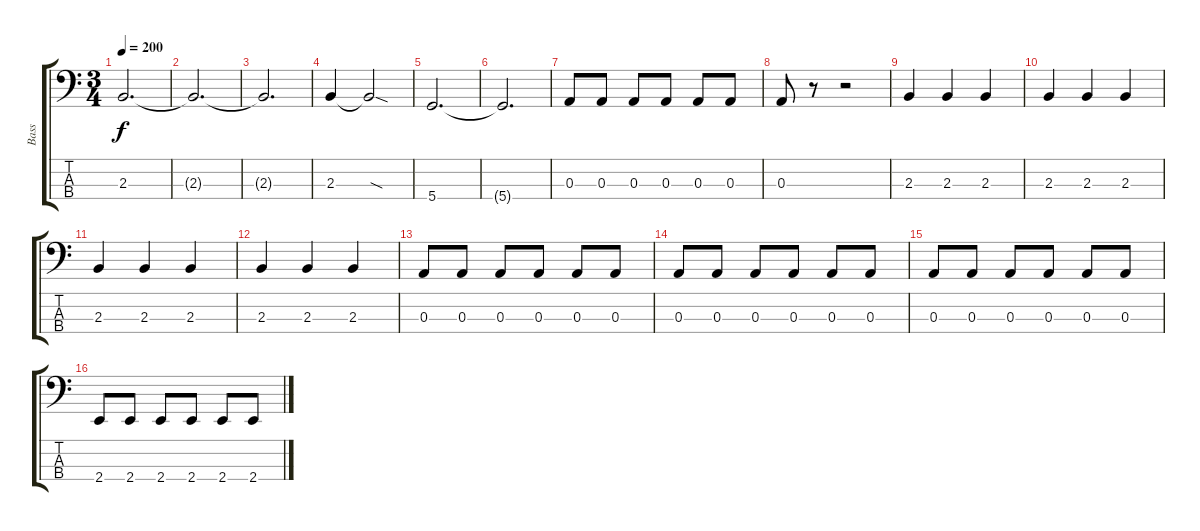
\track ("Bass" "Bass") {instrument electricbasspick}
\staff {score tabs}
\tuning (G2 D2 A1 D1) {hide}
\ts (3 4)
\tempo 200
\clef f4
\ks c
2.3.2{d dy f} |
2.3{t}.2{d} |
2.3{t}.2{d} |
2.3.4 2.3{sod t}.2 |
5.4.2{d} |
5.4{t}.2{d} |
0.3.8 0.3.8 0.3.8 0.3.8 0.3.8 0.3.8 |
0.3.8 r.8 r.2 |
2.3.4 2.3.4 2.3.4 |
2.3.4 2.3.4 2.3.4 |
2.3.4 2.3.4 2.3.4 |
2.3.4 2.3.4 2.3.4 |
0.3.8 0.3.8 0.3.8 0.3.8 0.3.8 0.3.8 |
0.3.8 0.3.8 0.3.8 0.3.8 0.3.8 0.3.8 |
0.3.8 0.3.8 0.3.8 0.3.8 0.3.8 0.3.8 |
2.4.8 2.4.8 2.4.8 2.4.8 2.4.8 2.4.8
